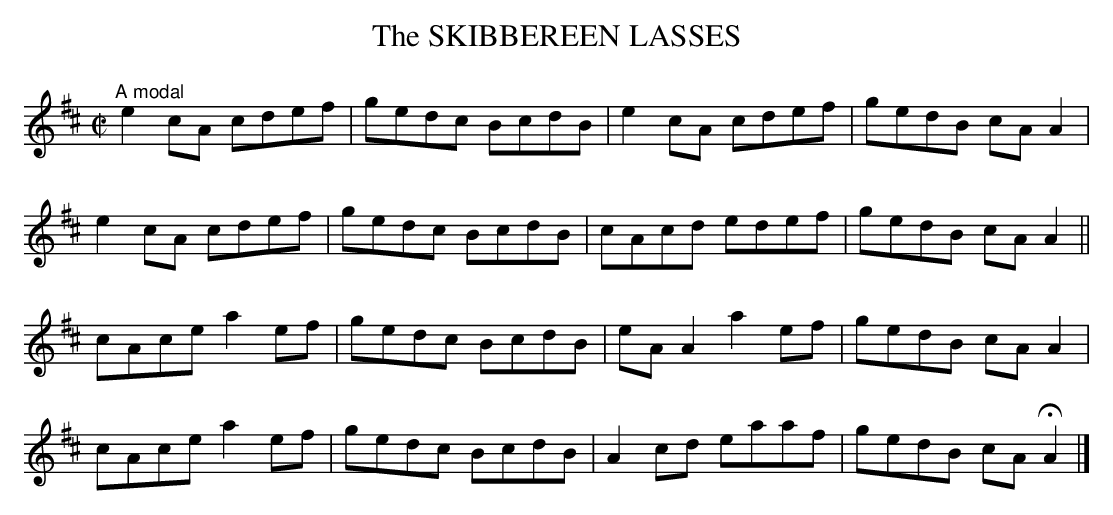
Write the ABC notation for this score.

X:1
T:SKIBBEREEN LASSES, The
M:C|
L:1/8
K:D
"^A modal"
e2cA cdef|gedc BcdB|e2cA cdef|gedB cAA2|
e2cA cdef|gedc BcdB|cAcd edef|gedB cAA2||
cAce a2ef|gedc BcdB|eAA2 a2ef|gedB cAA2|
cAce a2ef|gedc BcdB|A2cd eaaf|gedB cAHA2|]
